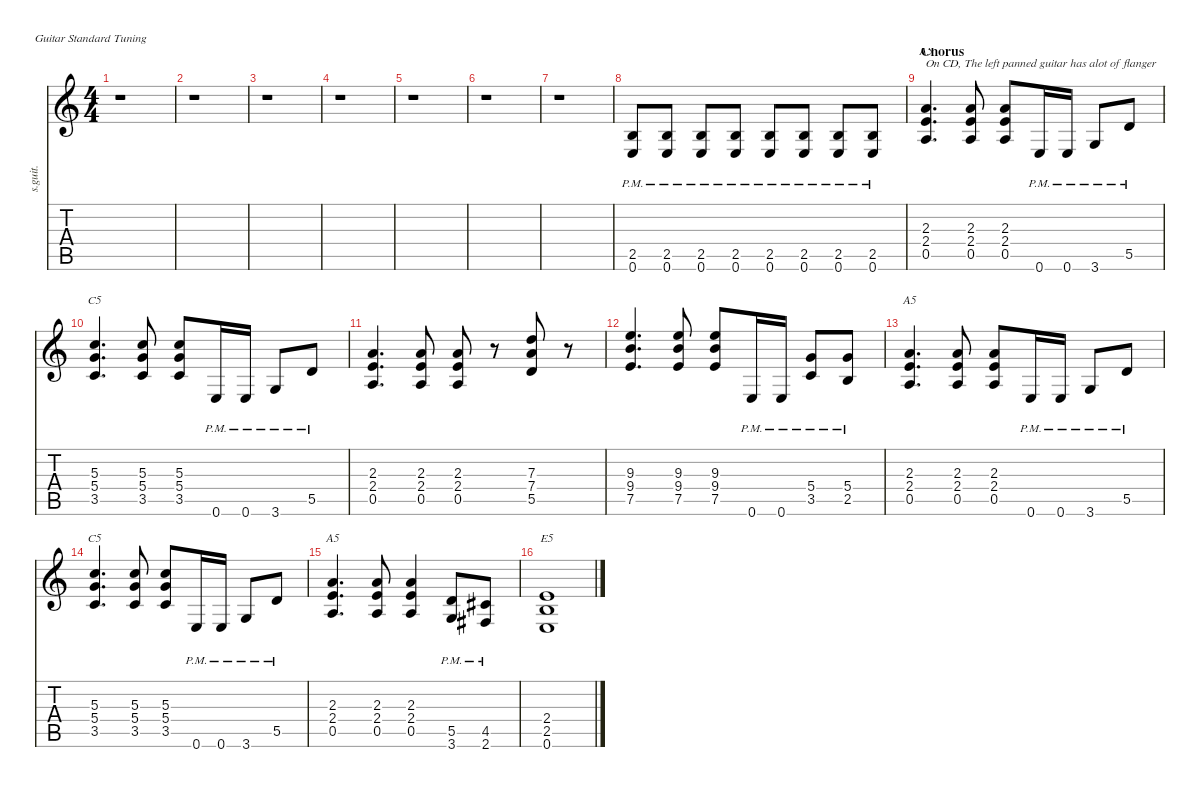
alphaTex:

\defaultSystemsLayout 4
\hideDynamics
\bracketExtendMode nobrackets
\track ("Kirk Hammett - Lead Guitar" "s.guit.") {instrument distortionguitar}
\staff {score tabs}
\tuning (E4 B3 G3 D3 A2 E2)
\chord ("A5" 3 1 2 2 0 x) {showdiagram false}
\chord ("C5" 3 1 2 2 0 x) {showdiagram false}
\chord ("E5" 3 1 2 2 0 x) {showdiagram false}
\ts (4 4)
\tempo (113 hide)
\clef g2
\ks c
r.1{dy mf} |
r.1 |
r.1 |
r.1 |
r.1 |
r.1 |
r.1 |
(2.5{pm} 0.6{pm}).8{lyrics (0 "") lyrics (1 "") lyrics (2 "") lyrics (3 "") lyrics (4 "") dy f} (2.5{pm} 0.6{pm}).8{lyrics (0 "") lyrics (1 "") lyrics (2 "") lyrics (3 "") lyrics (4 "")} (2.5{pm} 0.6{pm}).8{lyrics (0 "") lyrics (1 "") lyrics (2 "") lyrics (3 "") lyrics (4 "")} (2.5{pm} 0.6{pm}).8{lyrics (0 "") lyrics (1 "") lyrics (2 "") lyrics (3 "") lyrics (4 "")} (2.5{pm} 0.6{pm}).8{lyrics (0 "") lyrics (1 "") lyrics (2 "") lyrics (3 "") lyrics (4 "")} (2.5{pm} 0.6{pm}).8{lyrics (0 "") lyrics (1 "") lyrics (2 "") lyrics (3 "") lyrics (4 "")} (2.5{pm} 0.6{pm}).8{lyrics (0 "") lyrics (1 "") lyrics (2 "") lyrics (3 "") lyrics (4 "")} (2.5{pm} 0.6{pm}).8{lyrics (0 "") lyrics (1 "") lyrics (2 "") lyrics (3 "") lyrics (4 "")} |
\section ("" "Chorus")
\tempo (119 hide)
(2.3 2.4 0.5).4{d ch "A5" txt "On CD, The left panned guitar has alot of flanger" lyrics (0 "") lyrics (1 "") lyrics (2 "") lyrics (3 "") lyrics (4 "")} (2.3 2.4 0.5).8{lyrics (0 "") lyrics (1 "") lyrics (2 "") lyrics (3 "") lyrics (4 "")} (2.3 2.4 0.5).8{lyrics (0 "") lyrics (1 "") lyrics (2 "") lyrics (3 "") lyrics (4 "")} 0.6{pm}.16{lyrics (0 "") lyrics (1 "") lyrics (2 "") lyrics (3 "") lyrics (4 "")} 0.6{pm}.16{lyrics (0 "") lyrics (1 "") lyrics (2 "") lyrics (3 "") lyrics (4 "")} 3.6{pm}.8{lyrics (0 "") lyrics (1 "") lyrics (2 "") lyrics (3 "") lyrics (4 "")} 5.5{pm}.8{lyrics (0 "") lyrics (1 "") lyrics (2 "") lyrics (3 "") lyrics (4 "")} |
(5.3 5.4 3.5).4{d ch "C5" lyrics (0 "") lyrics (1 "") lyrics (2 "") lyrics (3 "") lyrics (4 "")} (5.3 5.4 3.5).8{lyrics (0 "") lyrics (1 "") lyrics (2 "") lyrics (3 "") lyrics (4 "")} (5.3 5.4 3.5).8{lyrics (0 "") lyrics (1 "") lyrics (2 "") lyrics (3 "") lyrics (4 "")} 0.6{pm}.16{lyrics (0 "") lyrics (1 "") lyrics (2 "") lyrics (3 "") lyrics (4 "")} 0.6{pm}.16{lyrics (0 "") lyrics (1 "") lyrics (2 "") lyrics (3 "") lyrics (4 "")} 3.6{pm}.8{lyrics (0 "") lyrics (1 "") lyrics (2 "") lyrics (3 "") lyrics (4 "")} 5.5{pm}.8{lyrics (0 "") lyrics (1 "") lyrics (2 "") lyrics (3 "") lyrics (4 "")} |
(2.3 2.4 0.5).4{d lyrics (0 "") lyrics (1 "") lyrics (2 "") lyrics (3 "") lyrics (4 "")} (2.3 2.4 0.5).8{lyrics (0 "") lyrics (1 "") lyrics (2 "") lyrics (3 "") lyrics (4 "")} (2.3 2.4 0.5).8{lyrics (0 "") lyrics (1 "") lyrics (2 "") lyrics (3 "") lyrics (4 "")} r.8 (7.3 7.4 5.5).8{lyrics (0 "") lyrics (1 "") lyrics (2 "") lyrics (3 "") lyrics (4 "")} r.8 |
(9.3 9.4 7.5).4{d lyrics (0 "") lyrics (1 "") lyrics (2 "") lyrics (3 "") lyrics (4 "")} (9.3 9.4 7.5).8{lyrics (0 "") lyrics (1 "") lyrics (2 "") lyrics (3 "") lyrics (4 "")} (9.3 9.4 7.5).8{lyrics (0 "") lyrics (1 "") lyrics (2 "") lyrics (3 "") lyrics (4 "")} 0.6{pm}.16{lyrics (0 "") lyrics (1 "") lyrics (2 "") lyrics (3 "") lyrics (4 "")} 0.6{pm}.16{lyrics (0 "") lyrics (1 "") lyrics (2 "") lyrics (3 "") lyrics (4 "")} (5.4{pm} 3.5{pm}).8{lyrics (0 "") lyrics (1 "") lyrics (2 "") lyrics (3 "") lyrics (4 "")} (5.4{pm} 2.5{pm}).8{lyrics (0 "") lyrics (1 "") lyrics (2 "") lyrics (3 "") lyrics (4 "")} |
(2.3 2.4 0.5).4{d ch "A5" lyrics (0 "") lyrics (1 "") lyrics (2 "") lyrics (3 "") lyrics (4 "")} (2.3 2.4 0.5).8{lyrics (0 "") lyrics (1 "") lyrics (2 "") lyrics (3 "") lyrics (4 "")} (2.3 2.4 0.5).8{lyrics (0 "") lyrics (1 "") lyrics (2 "") lyrics (3 "") lyrics (4 "")} 0.6{pm}.16{lyrics (0 "") lyrics (1 "") lyrics (2 "") lyrics (3 "") lyrics (4 "")} 0.6{pm}.16{lyrics (0 "") lyrics (1 "") lyrics (2 "") lyrics (3 "") lyrics (4 "")} 3.6{pm}.8{lyrics (0 "") lyrics (1 "") lyrics (2 "") lyrics (3 "") lyrics (4 "")} 5.5{pm}.8{lyrics (0 "") lyrics (1 "") lyrics (2 "") lyrics (3 "") lyrics (4 "")} |
(5.3 5.4 3.5).4{d ch "C5" lyrics (0 "") lyrics (1 "") lyrics (2 "") lyrics (3 "") lyrics (4 "")} (5.3 5.4 3.5).8{lyrics (0 "") lyrics (1 "") lyrics (2 "") lyrics (3 "") lyrics (4 "")} (5.3 5.4 3.5).8{lyrics (0 "") lyrics (1 "") lyrics (2 "") lyrics (3 "") lyrics (4 "")} 0.6{pm}.16{lyrics (0 "") lyrics (1 "") lyrics (2 "") lyrics (3 "") lyrics (4 "")} 0.6{pm}.16{lyrics (0 "") lyrics (1 "") lyrics (2 "") lyrics (3 "") lyrics (4 "")} 3.6{pm}.8{lyrics (0 "") lyrics (1 "") lyrics (2 "") lyrics (3 "") lyrics (4 "")} 5.5{pm}.8{lyrics (0 "") lyrics (1 "") lyrics (2 "") lyrics (3 "") lyrics (4 "")} |
(2.3 2.4 0.5).4{d ch "A5" lyrics (0 "") lyrics (1 "") lyrics (2 "") lyrics (3 "") lyrics (4 "")} (2.3 2.4 0.5).8{lyrics (0 "") lyrics (1 "") lyrics (2 "") lyrics (3 "") lyrics (4 "")} (2.3 2.4 0.5).4{lyrics (0 "") lyrics (1 "") lyrics (2 "") lyrics (3 "") lyrics (4 "")} (5.5{pm} 3.6{pm}).8{lyrics (0 "") lyrics (1 "") lyrics (2 "") lyrics (3 "") lyrics (4 "")} (4.5{pm acc #} 2.6{pm acc #}).8{lyrics (0 "") lyrics (1 "") lyrics (2 "") lyrics (3 "") lyrics (4 "")} |
(2.4 2.5 0.6).1{ch "E5" lyrics (0 "") lyrics (1 "") lyrics (2 "") lyrics (3 "") lyrics (4 "")}
